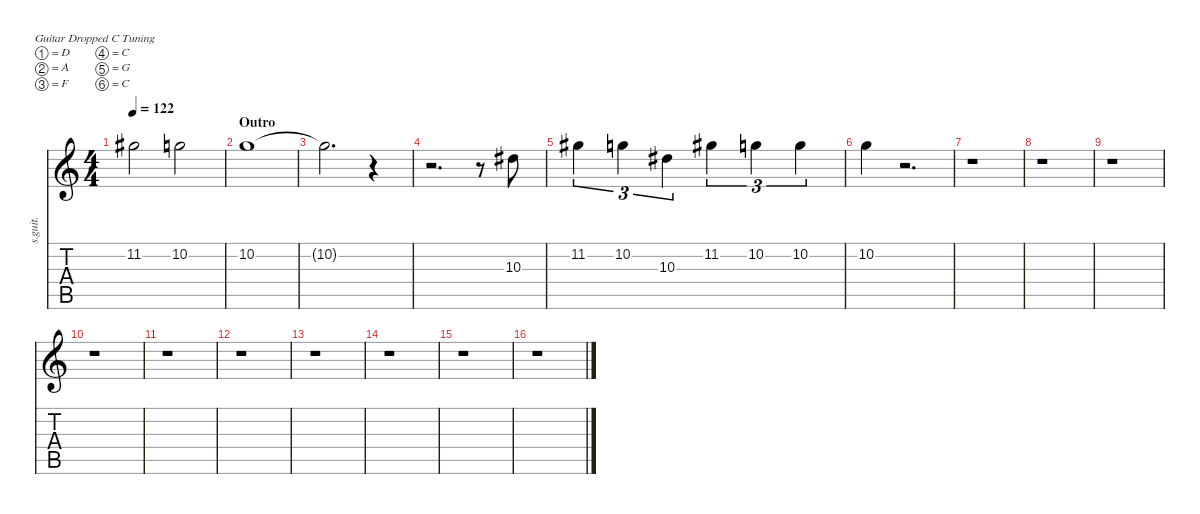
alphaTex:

\defaultSystemsLayout 4
\hideDynamics
\bracketExtendMode nobrackets
\track ("Adam Gontier - Vocals" "s.guit.") {instrument oboe}
\staff {score tabs}
\tuning (D4 A3 F3 C3 G2 C2)
\displaytranspose 12
\ts (4 4)
\tempo 122
\clef g2
\ks c
11.2{acc #}.2{lyrics (0 "") lyrics (1 "") lyrics (2 "") lyrics (3 "") lyrics (4 "") dy f} 10.2.2{lyrics (0 "") lyrics (1 "") lyrics (2 "") lyrics (3 "") lyrics (4 "")} |
\section ("" "Outro")
10.2.1{lyrics (0 "") lyrics (1 "") lyrics (2 "") lyrics (3 "") lyrics (4 "")} |
10.2{t}.2{d lyrics (0 "") lyrics (1 "") lyrics (2 "") lyrics (3 "") lyrics (4 "")} r.4 |
r.2{d} r.8 10.3{acc #}.8{lyrics (0 "") lyrics (1 "") lyrics (2 "") lyrics (3 "") lyrics (4 "")} |
11.2{acc #}.4{tu (3 2) lyrics (0 "") lyrics (1 "") lyrics (2 "") lyrics (3 "") lyrics (4 "")} 10.2.4{tu (3 2) lyrics (0 "") lyrics (1 "") lyrics (2 "") lyrics (3 "") lyrics (4 "")} 10.3{acc #}.4{tu (3 2) lyrics (0 "") lyrics (1 "") lyrics (2 "") lyrics (3 "") lyrics (4 "")} 11.2{acc #}.4{tu (3 2) lyrics (0 "") lyrics (1 "") lyrics (2 "") lyrics (3 "") lyrics (4 "")} 10.2.4{tu (3 2) lyrics (0 "") lyrics (1 "") lyrics (2 "") lyrics (3 "") lyrics (4 "")} 10.2.4{tu (3 2) lyrics (0 "") lyrics (1 "") lyrics (2 "") lyrics (3 "") lyrics (4 "")} |
10.2.4{lyrics (0 "") lyrics (1 "") lyrics (2 "") lyrics (3 "") lyrics (4 "")} r.2{d} |
r.1 |
r.1 |
r.1 |
r.1 |
r.1 |
r.1 |
r.1 |
r.1 |
r.1 |
r.1
